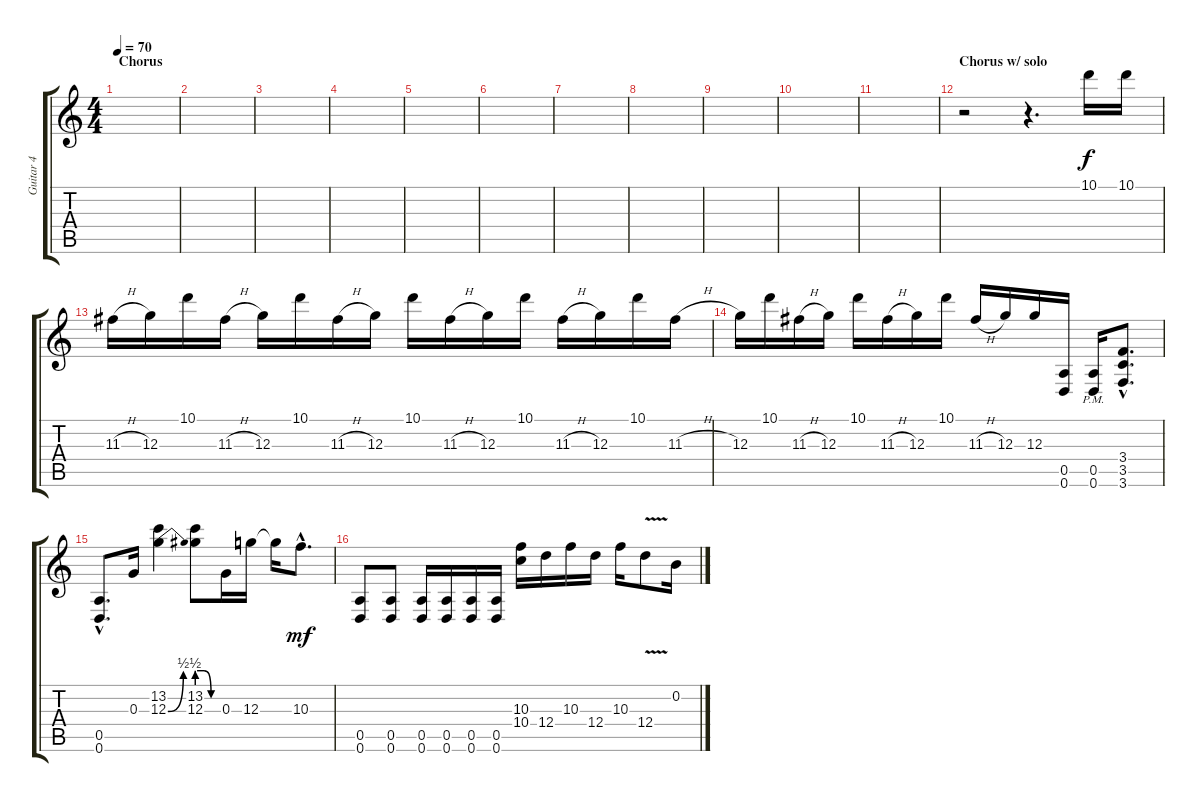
\track ("Guitar 4" "Guitar 4") {instrument distortionguitar}
\staff {score tabs}
\tuning (E4 B3 G3 D3 A2 D2) {hide}
\ts (4 4)
\section ("" "Chorus")
\tempo 70
\clef g2
\ks c
|
|
|
|
|
|
|
|
|
|
|
\section ("" "Chorus w/ solo")
r.2 r.4{d} 10.1.16 10.1.16 |
11.3{h}.16 12.3.16 10.1.16 11.3{h}.16 12.3.16 10.1.16 11.3{h}.16 12.3.16 10.1.16 11.3{h}.16 12.3.16 10.1.16 11.3{h}.16 12.3.16 10.1.16 11.3{h}.16 |
12.3.16 10.1.16 11.3{h}.16 12.3.16 10.1.16 11.3{h}.16 12.3.16 10.1.16 11.3{h}.16 12.3.16 12.3.16 (0.5 0.6).16 (0.5{pm} 0.6{pm}).16 (3.4{hac} 3.5{hac} 3.6{hac}).8{d} |
(0.5{hac} 0.6{hac}).8{d} 0.3.16 (13.2 12.3{be (bend 0 0 60 2)}).4 (13.2 12.3{be (custom 0 2 20 2 40 0 60 0)}).8 0.3.16 12.3.16 12.3{t}.16{dy f} 10.3{hac}.8{d dy mf} |
(0.5 0.6).8 (0.5 0.6).8 (0.5 0.6).16 (0.5 0.6).16 (0.5 0.6).16 (0.5 0.6).16 (10.3 10.4).16 12.4.16 10.3.16 12.4.16 10.3.16 12.4{v}.8 0.2.16
